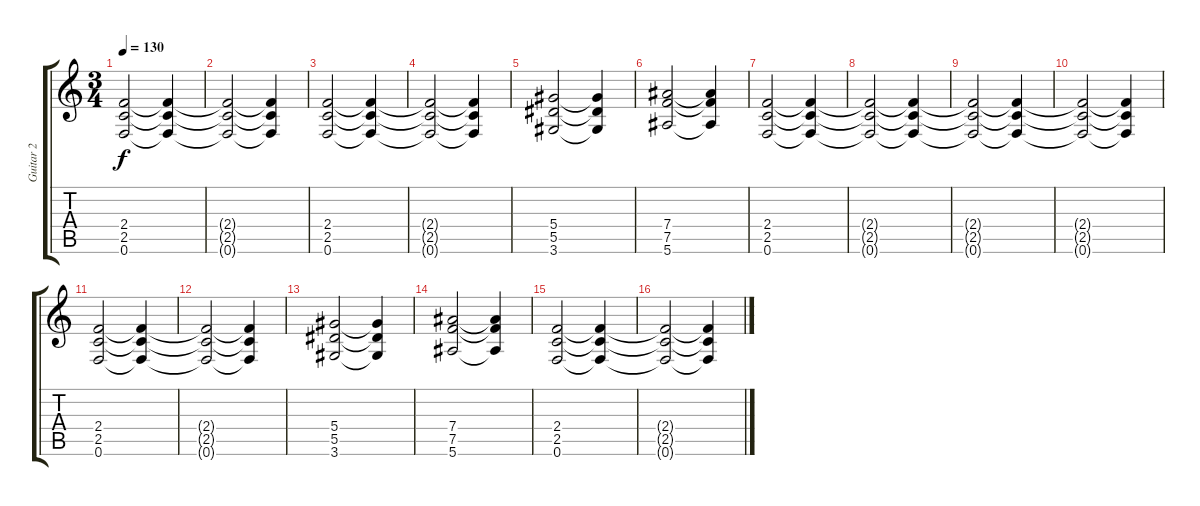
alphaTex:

\track ("Guitar 2" "Guitar 2") {instrument distortionguitar}
\staff {score tabs}
\tuning (F4 C4 Ab3 Eb3 Bb2 F2) {hide}
\ts (3 4)
\tempo 130
\clef g2
\ks c
(2.4{t} 2.5{t} 0.6{t}).2{dy f} (2.4{t} 2.5{t} 0.6{t}).4 |
(2.4{t} 2.5{t} 0.6{t}).2 (2.4{t} 2.5{t} 0.6{t}).4 |
(2.4 2.5 0.6).2 (2.4{t} 2.5{t} 0.6{t}).4 |
(2.4{t} 2.5{t} 0.6{t}).2 (2.4{t} 2.5{t} 0.6{t}).4 |
(5.4 5.5 3.6).2 (5.4{t} 5.5{t} 3.6{t}).4 |
(7.4 7.5 5.6).2 (7.4{t} 7.5{t} 5.6{t}).4 |
(2.4 2.5 0.6).2 (2.4{t} 2.5{t} 0.6{t}).4 |
(2.4{t} 2.5{t} 0.6{t}).2 (2.4{t} 2.5{t} 0.6{t}).4 |
(2.4{t} 2.5{t} 0.6{t}).2 (2.4{t} 2.5{t} 0.6{t}).4 |
(2.4{t} 2.5{t} 0.6{t}).2 (2.4{t} 2.5{t} 0.6{t}).4 |
(2.4 2.5 0.6).2 (2.4{t} 2.5{t} 0.6{t}).4 |
(2.4{t} 2.5{t} 0.6{t}).2 (2.4{t} 2.5{t} 0.6{t}).4 |
(5.4 5.5 3.6).2 (5.4{t} 5.5{t} 3.6{t}).4 |
(7.4 7.5 5.6).2 (7.4{t} 7.5{t} 5.6{t}).4 |
(2.4 2.5 0.6).2 (2.4{t} 2.5{t} 0.6{t}).4 |
(2.4{t} 2.5{t} 0.6{t}).2 (2.4{t} 2.5{t} 0.6{t}).4
